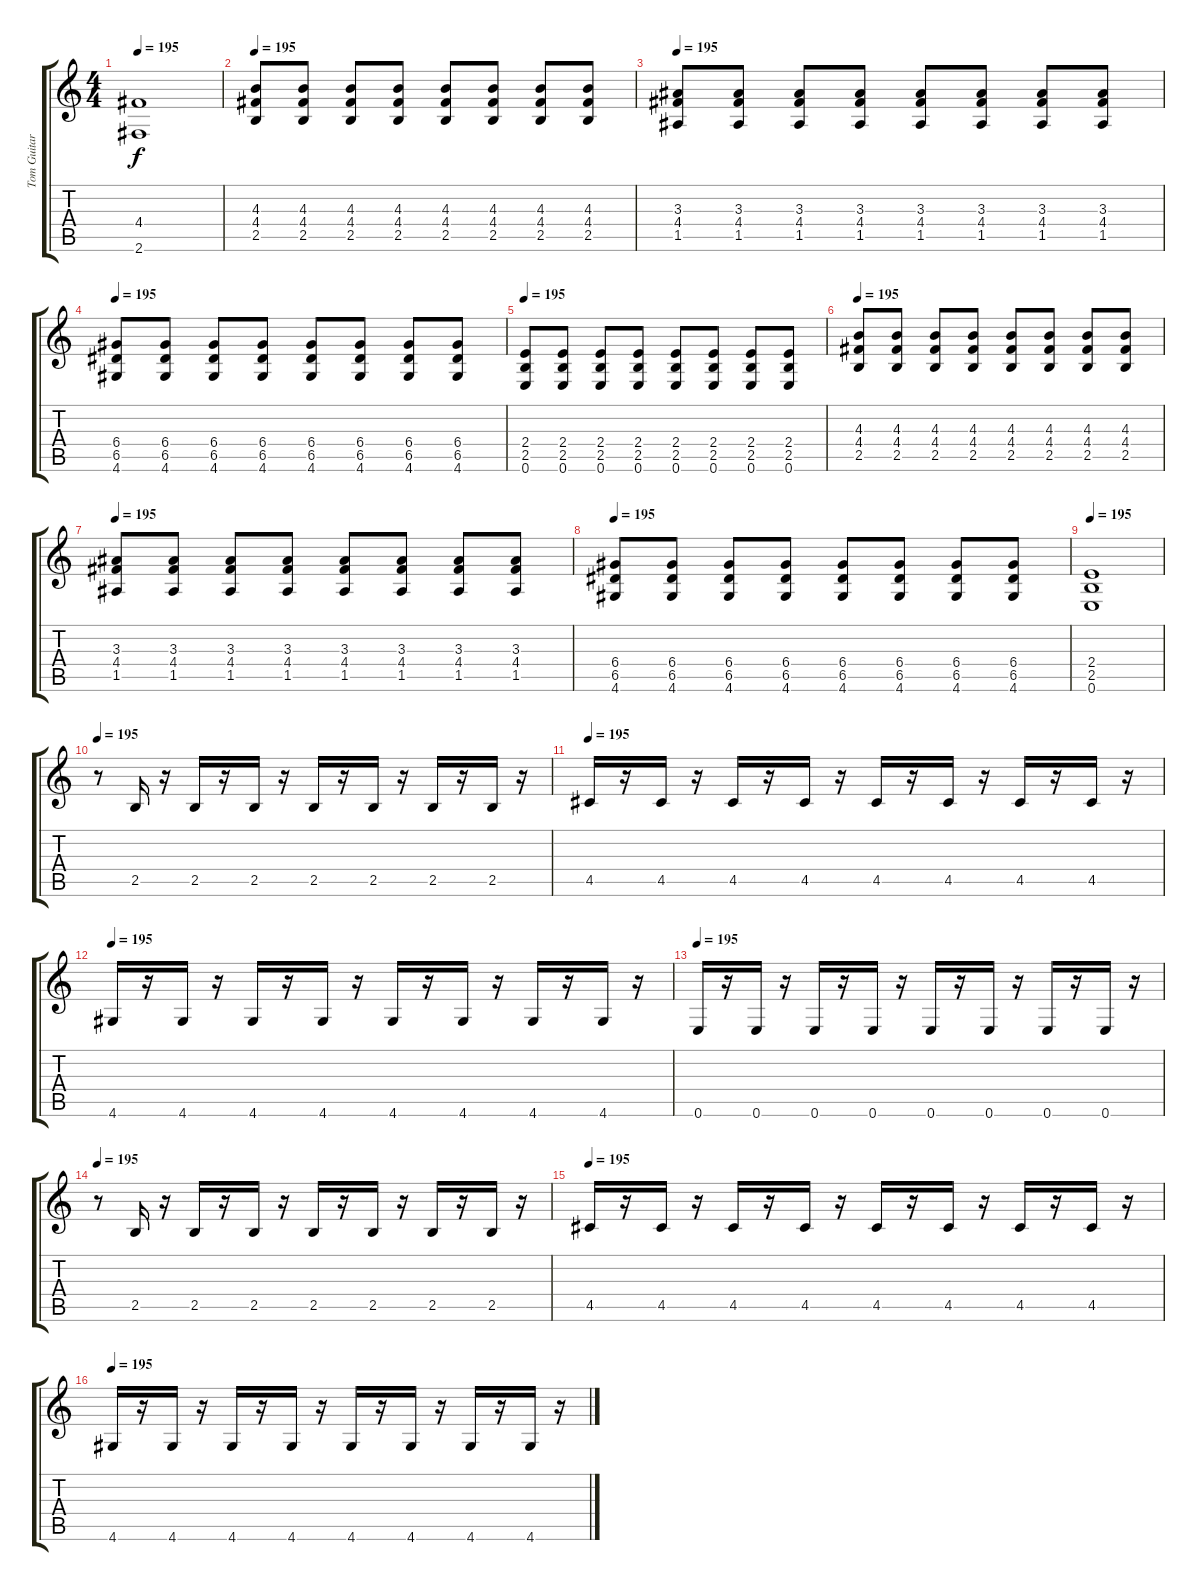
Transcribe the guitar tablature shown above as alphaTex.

\track ("Tom Guitar 1" "Tom Guitar") {instrument distortionguitar}
\staff {score tabs}
\tuning (E4 B3 G3 D3 A2 E2) {hide}
\ts (4 4)
\tempo 195
\clef g2
\ks c
(4.4 2.6).1{dy f} |
\tempo 195
(4.3 4.4 2.5).8 (4.3 4.4 2.5).8 (4.3 4.4 2.5).8 (4.3 4.4 2.5).8 (4.3 4.4 2.5).8 (4.3 4.4 2.5).8 (4.3 4.4 2.5).8 (4.3 4.4 2.5).8 |
\tempo 195
(3.3 4.4 1.5).8 (3.3 4.4 1.5).8 (3.3 4.4 1.5).8 (3.3 4.4 1.5).8 (3.3 4.4 1.5).8 (3.3 4.4 1.5).8 (3.3 4.4 1.5).8 (3.3 4.4 1.5).8 |
\tempo 195
(6.4 6.5 4.6).8 (6.4 6.5 4.6).8 (6.4 6.5 4.6).8 (6.4 6.5 4.6).8 (6.4 6.5 4.6).8 (6.4 6.5 4.6).8 (6.4 6.5 4.6).8 (6.4 6.5 4.6).8 |
\tempo 195
(2.4 2.5 0.6).8 (2.4 2.5 0.6).8 (2.4 2.5 0.6).8 (2.4 2.5 0.6).8 (2.4 2.5 0.6).8 (2.4 2.5 0.6).8 (2.4 2.5 0.6).8 (2.4 2.5 0.6).8 |
\tempo 195
(4.3 4.4 2.5).8 (4.3 4.4 2.5).8 (4.3 4.4 2.5).8 (4.3 4.4 2.5).8 (4.3 4.4 2.5).8 (4.3 4.4 2.5).8 (4.3 4.4 2.5).8 (4.3 4.4 2.5).8 |
\tempo 195
(3.3 4.4 1.5).8 (3.3 4.4 1.5).8 (3.3 4.4 1.5).8 (3.3 4.4 1.5).8 (3.3 4.4 1.5).8 (3.3 4.4 1.5).8 (3.3 4.4 1.5).8 (3.3 4.4 1.5).8 |
\tempo 195
(6.4 6.5 4.6).8 (6.4 6.5 4.6).8 (6.4 6.5 4.6).8 (6.4 6.5 4.6).8 (6.4 6.5 4.6).8 (6.4 6.5 4.6).8 (6.4 6.5 4.6).8 (6.4 6.5 4.6).8 |
\tempo 195
(2.4 2.5 0.6).1 |
\tempo 195
r.8{instrument distortionguitar} 2.5.16 r.16 2.5.16 r.16 2.5.16 r.16 2.5.16 r.16 2.5.16 r.16 2.5.16 r.16 2.5.16 r.16 |
\tempo 195
4.5.16 r.16 4.5.16 r.16 4.5.16 r.16 4.5.16 r.16 4.5.16 r.16 4.5.16 r.16 4.5.16 r.16 4.5.16 r.16 |
\tempo 195
4.6.16 r.16 4.6.16 r.16 4.6.16 r.16 4.6.16 r.16 4.6.16 r.16 4.6.16 r.16 4.6.16 r.16 4.6.16 r.16 |
\tempo 195
0.6.16 r.16 0.6.16 r.16 0.6.16 r.16 0.6.16 r.16 0.6.16 r.16 0.6.16 r.16 0.6.16 r.16 0.6.16 r.16 |
\tempo 195
r.8{instrument distortionguitar} 2.5.16 r.16 2.5.16 r.16 2.5.16 r.16 2.5.16 r.16 2.5.16 r.16 2.5.16 r.16 2.5.16 r.16 |
\tempo 195
4.5.16 r.16 4.5.16 r.16 4.5.16 r.16 4.5.16 r.16 4.5.16 r.16 4.5.16 r.16 4.5.16 r.16 4.5.16 r.16 |
\tempo 195
4.6.16 r.16 4.6.16 r.16 4.6.16 r.16 4.6.16 r.16 4.6.16 r.16 4.6.16 r.16 4.6.16 r.16 4.6.16 r.16
